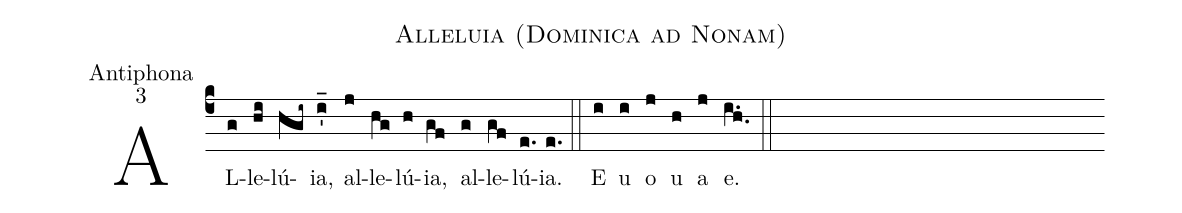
name:Alleluia (Dominica ad Nonam);
office-part:Antiphona;
mode:3;
%%
(c4)AL(g)le(hi)lú(hgi~)ia,(i'_) al(j)le(hg)lú(h)ia,(gf) al(g)le(gf)lú(e.)ia.(e.) (::) E(i) u(i) o(j) u(h) a(j) e.(i.h.) (::)
